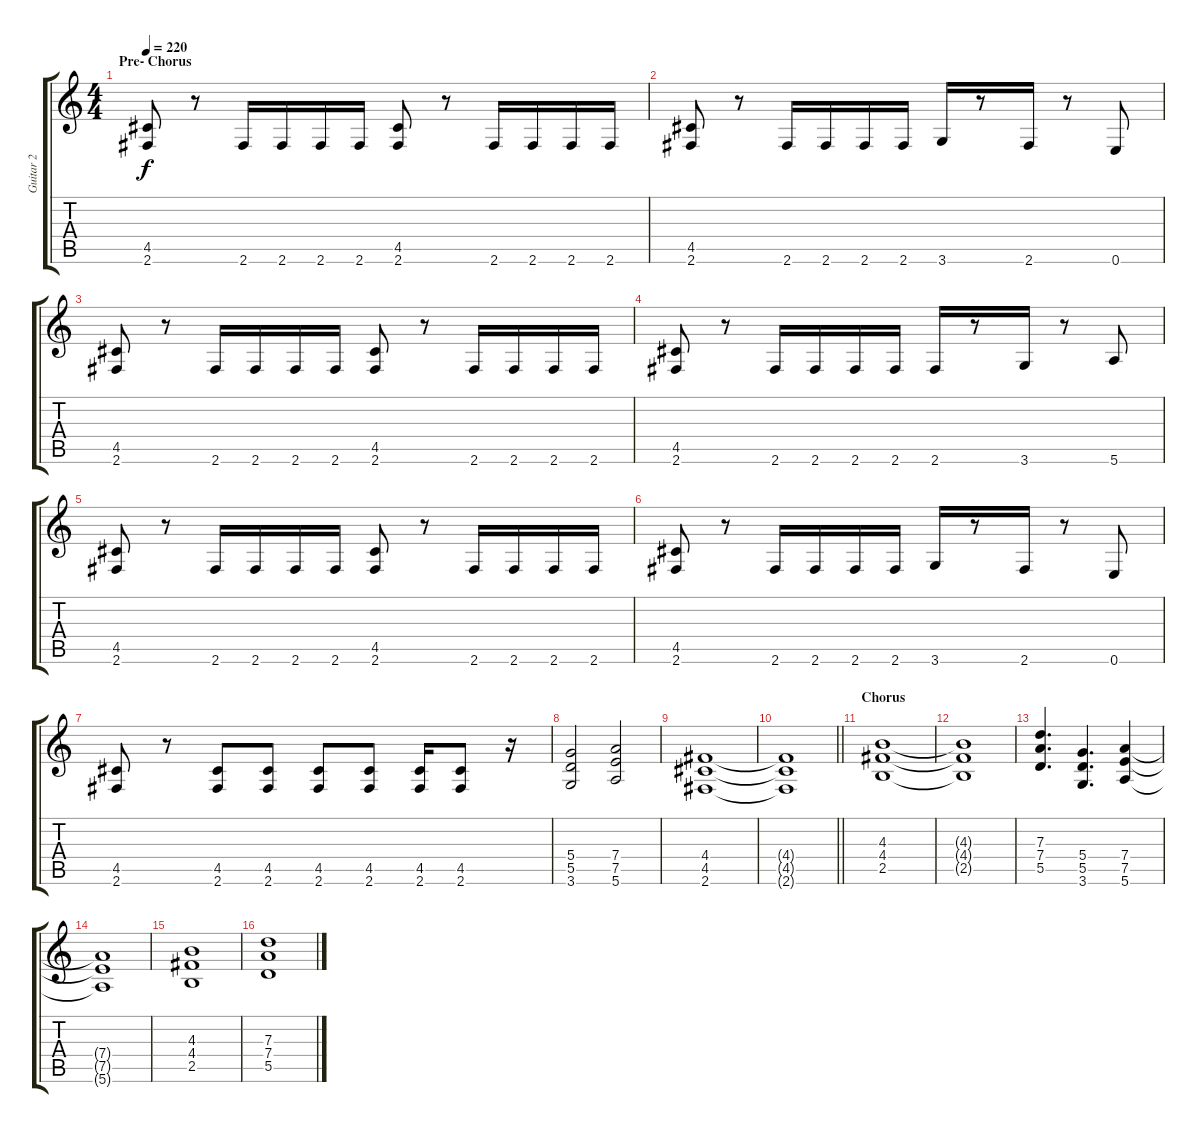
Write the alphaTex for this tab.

\track ("Guitar 2" "Guitar 2") {instrument acousticguitarsteel}
\staff {score tabs}
\tuning (E4 B3 G3 D3 A2 E2) {hide}
\ts (4 4)
\section ("" "Pre- Chorus")
\tempo 220
\clef g2
\ks c
(4.5 2.6).8{dy f} r.8 2.6.16 2.6.16 2.6.16 2.6.16 (4.5 2.6).8 r.8 2.6.16 2.6.16 2.6.16 2.6.16 |
(4.5 2.6).8 r.8 2.6.16 2.6.16 2.6.16 2.6.16 3.6.16 r.8 2.6.16 r.8 0.6.8 |
(4.5 2.6).8 r.8 2.6.16 2.6.16 2.6.16 2.6.16 (4.5 2.6).8 r.8 2.6.16 2.6.16 2.6.16 2.6.16 |
(4.5 2.6).8 r.8 2.6.16 2.6.16 2.6.16 2.6.16 2.6.16 r.8 3.6.16 r.8 5.6.8 |
(4.5 2.6).8 r.8 2.6.16 2.6.16 2.6.16 2.6.16 (4.5 2.6).8 r.8 2.6.16 2.6.16 2.6.16 2.6.16 |
(4.5 2.6).8 r.8 2.6.16 2.6.16 2.6.16 2.6.16 3.6.16 r.8 2.6.16 r.8 0.6.8 |
(4.5 2.6).8 r.8 (4.5 2.6).8 (4.5 2.6).8 (4.5 2.6).8 (4.5 2.6).8 (4.5 2.6).16 (4.5 2.6).8 r.16 |
(5.4 5.5 3.6).2 (7.4 7.5 5.6).2 |
(4.4 4.5 2.6).1 |
\barLineRight lightlight
(4.4{t} 4.5{t} 2.6{t}).1 |
\section ("" "Chorus")
(4.3 4.4 2.5).1 |
(4.3{t} 4.4{t} 2.5{t}).1 |
(7.3 7.4 5.5).4{d} (5.4 5.5 3.6).4{d} (7.4 7.5 5.6).4 |
(7.4{t} 7.5{t} 5.6{t}).1 |
(4.3 4.4 2.5).1 |
(7.3 7.4 5.5).1
